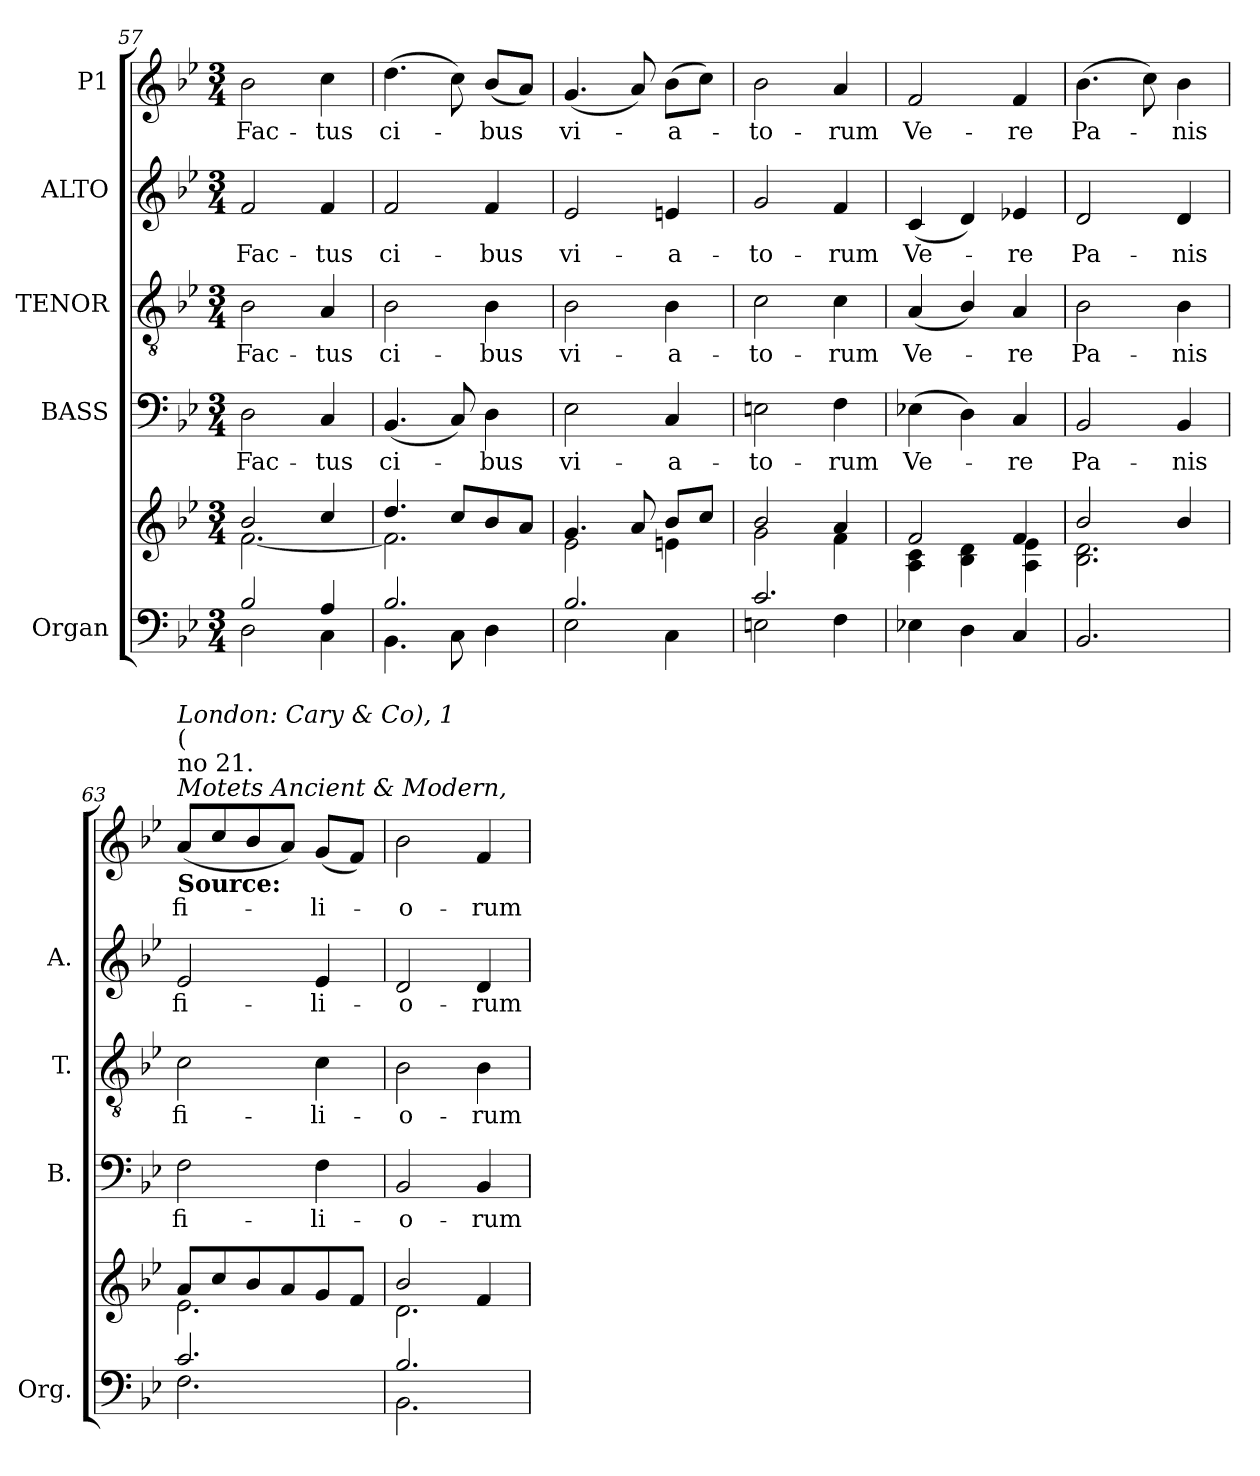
**kern	**kern	**kern	**text	**kern	**text	**kern	**text	**kern	**text
*part5	*part5	*part4	*part4	*part3	*part3	*part2	*part2	*part1	*part1
*staff6	*staff5	*staff4	*staff4	*staff3	*staff3	*staff2	*staff2	*staff1	*staff1
*I"Organ	*	*I"BASS	*	*I"TENOR	*	*I"ALTO	*	*I"P1	*
*I'Org.	*	*I'B.	*	*I'T.	*	*I'A.	*	*	*
*clefF4	*clefG2	*clefF4	*	*clefGv2	*	*clefG2	*	*clefG2	*
*	*	*	*	*ITrd7c12	*	*	*	*	*
*k[b-e-]	*k[b-e-]	*k[b-e-]	*	*k[b-e-]	*	*k[b-e-]	*	*k[b-e-]	*
*B-:	*B-:	*B-:	*	*B-:	*	*B-:	*	*B-:	*
*M3/4	*M3/4	*M3/4	*	*M3/4	*	*M3/4	*	*M3/4	*
=57	=57	=57	=57	=57	=57	=57	=57	=57	=57
*^	*^	*	*	*	*	*	*	*	*
!	!	!	!	!	!LO:LY:b:color=#000000	!	!	!	!	!	!
!	!	!	!	!	!	!	!LO:LY:b:color=#000000	!	!	!	!
!	!	!	!	!	!	!	!	!	!LO:LY:b:color=#000000	!	!
!	!	!	!	!	!	!	!	!	!	!	!LO:LY:b:color=#000000
2B-i/	2Di\	2b-i/	[2.fi\	2Di\	Fac-	2BB-i\	Fac-	2fi/	Fac-	2b-i\	Fac-
!	!	!	!	!	!LO:LY:b:color=#000000	!	!	!	!	!	!
!	!	!	!	!	!	!	!LO:LY:b:color=#000000	!	!	!	!
!	!	!	!	!	!	!	!	!	!LO:LY:b:color=#000000	!	!
!	!	!	!	!	!	!	!	!	!	!	!LO:LY:b:color=#000000
4Ai/	4Ci\	4cci/	.	4Ci/	-tus	4AAi/	-tus	4fi/	-tus	4cci\	-tus
!!LO:LB:g=z
=58	=58	=58	=58	=58	=58	=58	=58	=58	=58	=58	=58
!	!	!	!	!	!LO:LY:b:color=#000000	!	!	!	!	!	!
!	!	!	!	!	!	!	!LO:LY:b:color=#000000	!	!	!	!
!	!	!	!	!	!	!	!	!	!LO:LY:b:color=#000000	!	!
!	!	!	!	!	!	!	!	!	!	!	!LO:LY:b:color=#000000
2.B-i/	4.BB-i\	4.ddi/	2.fi\]	(4.BB-i/	ci-	2BB-i\	ci-	2fi/	ci-	(4.ddi\	ci-
.	8Ci\	8cci/L	.	8Ci/)	.	.	.	.	.	8cci\)	.
!	!	!	!	!	!LO:LY:b:color=#000000	!	!	!	!	!	!
!	!	!	!	!	!	!	!LO:LY:b:color=#000000	!	!	!	!
!	!	!	!	!	!	!	!	!	!LO:LY:b:color=#000000	!	!
!	!	!	!	!	!	!	!	!	!	!	!LO:LY:b:color=#000000
.	4Di\	8b-i/	.	4Di\	-bus	4BB-i\	-bus	4fi/	-bus	(8b-i/L	-bus
.	.	8ai/J	.	.	.	.	.	.	.	8ai/J)	.
=59	=59	=59	=59	=59	=59	=59	=59	=59	=59	=59	=59
!	!	!	!	!	!LO:LY:b:color=#000000	!	!	!	!	!	!
!	!	!	!	!	!	!	!LO:LY:b:color=#000000	!	!	!	!
!	!	!	!	!	!	!	!	!	!LO:LY:b:color=#000000	!	!
!	!	!	!	!	!	!	!	!	!	!	!LO:LY:b:color=#000000
2.B-i/	2E-i\	4.gi/	2e-i\	2E-i\	vi-	2BB-i\	vi-	2e-i/	vi-	(4.gi/	vi-
.	.	8ai/	.	.	.	.	.	.	.	8ai/)	.
!	!	!	!	!	!LO:LY:b:color=#000000	!	!	!	!	!	!
!	!	!	!	!	!	!	!LO:LY:b:color=#000000	!	!	!	!
!	!	!	!	!	!	!	!	!	!LO:LY:b:color=#000000	!	!
!	!	!	!	!	!	!	!	!	!	!	!LO:LY:b:color=#000000
.	4Ci\	8b-i/L	4eni\	4Ci/	-a-	4BB-i\	-a-	4eni/	-a-	(8b-i\L	-a-
.	.	8cci/J	.	.	.	.	.	.	.	8cci\J)	.
=60	=60	=60	=60	=60	=60	=60	=60	=60	=60	=60	=60
!	!	!	!	!	!LO:LY:b:color=#000000	!	!	!	!	!	!
!	!	!	!	!	!	!	!LO:LY:b:color=#000000	!	!	!	!
!	!	!	!	!	!	!	!	!	!LO:LY:b:color=#000000	!	!
!	!	!	!	!	!	!	!	!	!	!	!LO:LY:b:color=#000000
2.ci/	2Eni\	2b-i/	2gi\	2Eni\	-to-	2Ci\	-to-	2gi/	-to-	2b-i\	-to-
!	!	!	!	!	!LO:LY:b:color=#000000	!	!	!	!	!	!
!	!	!	!	!	!	!	!LO:LY:b:color=#000000	!	!	!	!
!	!	!	!	!	!	!	!	!	!LO:LY:b:color=#000000	!	!
!	!	!	!	!	!	!	!	!	!	!	!LO:LY:b:color=#000000
.	4Fi\	4ai/	4fi\	4Fi\	-rum	4Ci\	-rum	4fi/	-rum	4ai/	-rum
*v	*v	*	*	*	*	*	*	*	*	*	*
=61	=61	=61	=61	=61	=61	=61	=61	=61	=61	=61
*	*	*^	*	*	*	*	*	*	*	*
*^	*	*	*	*	*	*	*	*	*	*	*
!	!	!	!	!	!	!LO:LY:b:color=#000000	!	!	!	!	!	!
*v	*v	*	*	*	*	*	*	*	*	*	*	*
*^	*	*	*	*	*	*	*	*	*	*	*
!	!	!	!	!	!	!	!	!LO:LY:b:color=#000000	!	!	!	!
*v	*v	*	*	*	*	*	*	*	*	*	*	*
*^	*	*	*	*	*	*	*	*	*	*	*
!	!	!	!	!	!	!	!	!	!	!LO:LY:b:color=#000000	!	!
*v	*v	*	*	*	*	*	*	*	*	*	*	*
*^	*	*	*	*	*	*	*	*	*	*	*
!	!	!	!	!	!	!	!	!	!	!	!	!LO:LY:b:color=#000000
*v	*v	*	*	*	*	*	*	*	*	*	*	*
4E-Xi\	2fi/	2ryy	4Ai\ 4ci	(4E-Xi\	Ve-	(4AAi/	Ve-	(4ci/	Ve-	2fi/	Ve-
4Di\	.	.	4B-i\ 4di	4Di\)	.	4BB-i/)	.	4di/)	.	.	.
!	!	!	!	!	!LO:LY:b:color=#000000	!	!	!	!	!	!
!	!	!	!	!	!	!	!LO:LY:b:color=#000000	!	!	!	!
!	!	!	!	!	!	!	!	!	!LO:LY:b:color=#000000	!	!
!	!	!	!	!	!	!	!	!	!	!	!LO:LY:b:color=#000000
4Ci/	4fi/	4Ai\ 4e-i	4ryy	4Ci/	-re	4AAi/	-re	4e-Xi/	-re	4fi/	-re
*	*	*v	*v	*	*	*	*	*	*	*	*
=62	=62	=62	=62	=62	=62	=62	=62	=62	=62	=62
*	*	*^	*	*	*	*	*	*	*	*
!	!	!	!	!	!LO:LY:b:color=#000000	!	!	!	!	!	!
*	*	*v	*v	*	*	*	*	*	*	*	*
*	*	*^	*	*	*	*	*	*	*	*
!	!	!	!	!	!	!	!LO:LY:b:color=#000000	!	!	!	!
*	*	*v	*v	*	*	*	*	*	*	*	*
*	*	*^	*	*	*	*	*	*	*	*
!	!	!	!	!	!	!	!	!	!LO:LY:b:color=#000000	!	!
*	*	*v	*v	*	*	*	*	*	*	*	*
*	*	*^	*	*	*	*	*	*	*	*
!	!	!	!	!	!	!	!	!	!	!	!LO:LY:b:color=#000000
*	*	*v	*v	*	*	*	*	*	*	*	*
2.BB-i/	2b-i/	2.B-i\ 2.di	2BB-i/	Pa-	2BB-i\	Pa-	2di/	Pa-	(4.b-i\	Pa-
.	.	.	.	.	.	.	.	.	8cci\)	.
!	!	!	!	!LO:LY:b:color=#000000	!	!	!	!	!	!
!	!	!	!	!	!	!LO:LY:b:color=#000000	!	!	!	!
!	!	!	!	!	!	!	!	!LO:LY:b:color=#000000	!	!
!	!	!	!	!	!	!	!	!	!	!LO:LY:b:color=#000000
.	4b-i/	.	4BB-i/	-nis	4BB-i\	-nis	4di/	-nis	4b-i\	-nis
!!LO:LB:g=z
=63	=63	=63	=63	=63	=63	=63	=63	=63	=63	=63
*^	*	*	*	*	*	*	*	*	*	*
!	!	!	!	!	!LO:LY:b:color=#000000	!	!	!	!	!	!
!	!	!	!	!	!	!	!LO:LY:b:color=#000000	!	!	!	!
!	!	!	!	!	!	!	!	!	!LO:LY:b:color=#000000	!	!
!	!	!	!	!	!	!	!	!	!	!LO:TX:b:B:t=Source&colon;	!
!	!	!	!	!	!	!	!	!	!	!LO:TX:i:t=Motets Ancient & Modern,	!
!	!	!	!	!	!	!	!	!	!	!LO:TX:t=no 21.	!
!	!	!	!	!	!	!	!	!	!	!LO:TX:t=(	!
!	!	!	!	!	!	!	!	!	!	!LO:TX:i:t=London&colon; Cary & Co), 1	!
!	!	!	!	!	!	!	!	!	!	!	!LO:LY:b:color=#000000
2.ci/	2.Fi\	8ai/L	2.e-i\	2Fi\	fi-	2Ci\	fi-	2e-i/	fi-	(8ai/L	fi-
.	.	8cci/	.	.	.	.	.	.	.	8cci/	.
.	.	8b-i/	.	.	.	.	.	.	.	8b-i/	.
.	.	8ai/	.	.	.	.	.	.	.	8ai/J)	.
!	!	!	!	!	!LO:LY:b:color=#000000	!	!	!	!	!	!
!	!	!	!	!	!	!	!LO:LY:b:color=#000000	!	!	!	!
!	!	!	!	!	!	!	!	!	!LO:LY:b:color=#000000	!	!
!	!	!	!	!	!	!	!	!	!	!	!LO:LY:b:color=#000000
.	.	8gi/	.	4Fi\	-li-	4Ci\	-li-	4e-i/	-li-	(8gi/L	-li-
.	.	8fi/J	.	.	.	.	.	.	.	8fi/J)	.
=64	=64	=64	=64	=64	=64	=64	=64	=64	=64	=64	=64
!	!	!	!	!	!LO:LY:b:color=#000000	!	!	!	!	!	!
!	!	!	!	!	!	!	!LO:LY:b:color=#000000	!	!	!	!
!	!	!	!	!	!	!	!	!	!LO:LY:b:color=#000000	!	!
!	!	!	!	!	!	!	!	!	!	!	!LO:LY:b:color=#000000
2.B-i/	2.BB-i\	2b-i/	2.di\	2BB-i/	-o-	2BB-i\	-o-	2di/	-o-	2b-i\	-o-
!	!	!	!	!	!LO:LY:b:color=#000000	!	!	!	!	!	!
!	!	!	!	!	!	!	!LO:LY:b:color=#000000	!	!	!	!
!	!	!	!	!	!	!	!	!	!LO:LY:b:color=#000000	!	!
!	!	!	!	!	!	!	!	!	!	!	!LO:LY:b:color=#000000
.	.	4fi/	.	4BB-i/	-rum	4BB-i\	-rum	4di/	-rum	4fi/	-rum
*v	*v	*	*	*	*	*	*	*	*	*	*
*	*v	*v	*	*	*	*	*	*	*	*
=	=	=	=	=	=	=	=	=	=
*-	*-	*-	*-	*-	*-	*-	*-	*-	*-
